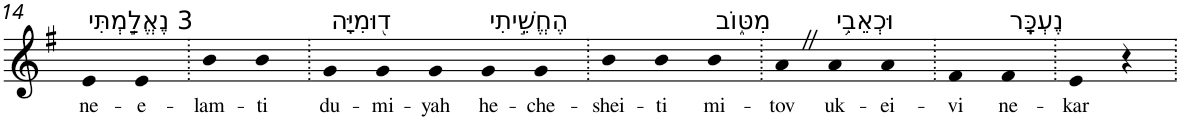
**kern	**text
*part1	*part1
*staff1	*staff1
*I"Piano	*
*I'Pno	*
!!LO:PB:g=z
*clefG2	*
*k[f#]	*
*G:	*
=14	=14
!LO:TX:a:t=3 נֶאֱלַ֣מְתִּי	!
!	!LO:LY:b
4e	ne-
!	!LO:LY:b
4e	-e-
=15.	=15.
!	!LO:LY:b
4b	-lam-
!	!LO:LY:b
4b	-ti
=16.	=16.
!LO:TX:a:t=ד֭וּמִיָּה	!
!	!LO:LY:b
4g	du-
!	!LO:LY:b
4g	-mi-
!	!LO:LY:b
4g	-yah
!LO:TX:a:t=הֶחֱשֵׁ֣יתִי	!
!	!LO:LY:b
4g	he-
!	!LO:LY:b
4g	-che-
=17.	=17.
!	!LO:LY:b
4b	-shei-
!	!LO:LY:b
4b	-ti
!LO:TX:a:t=מִטּ֑וֹב	!
!	!LO:LY:b
4b	mi-
=18.	=18.
!	!LO:LY:b
4aZ	-tov
!LO:TX:a:t=וּכְאֵבִ֥י	!
!	!LO:LY:b
4a	uk-
!	!LO:LY:b
4a	-ei-
=19.	=19.
!	!LO:LY:b
4f#	-vi
!LO:TX:a:t=נֶעְכָּֽר	!
!	!LO:LY:b
4f#	ne-
=20.	=20.
!	!LO:LY:b
4e	-kar
4r	.
=.	=.
*-	*-
